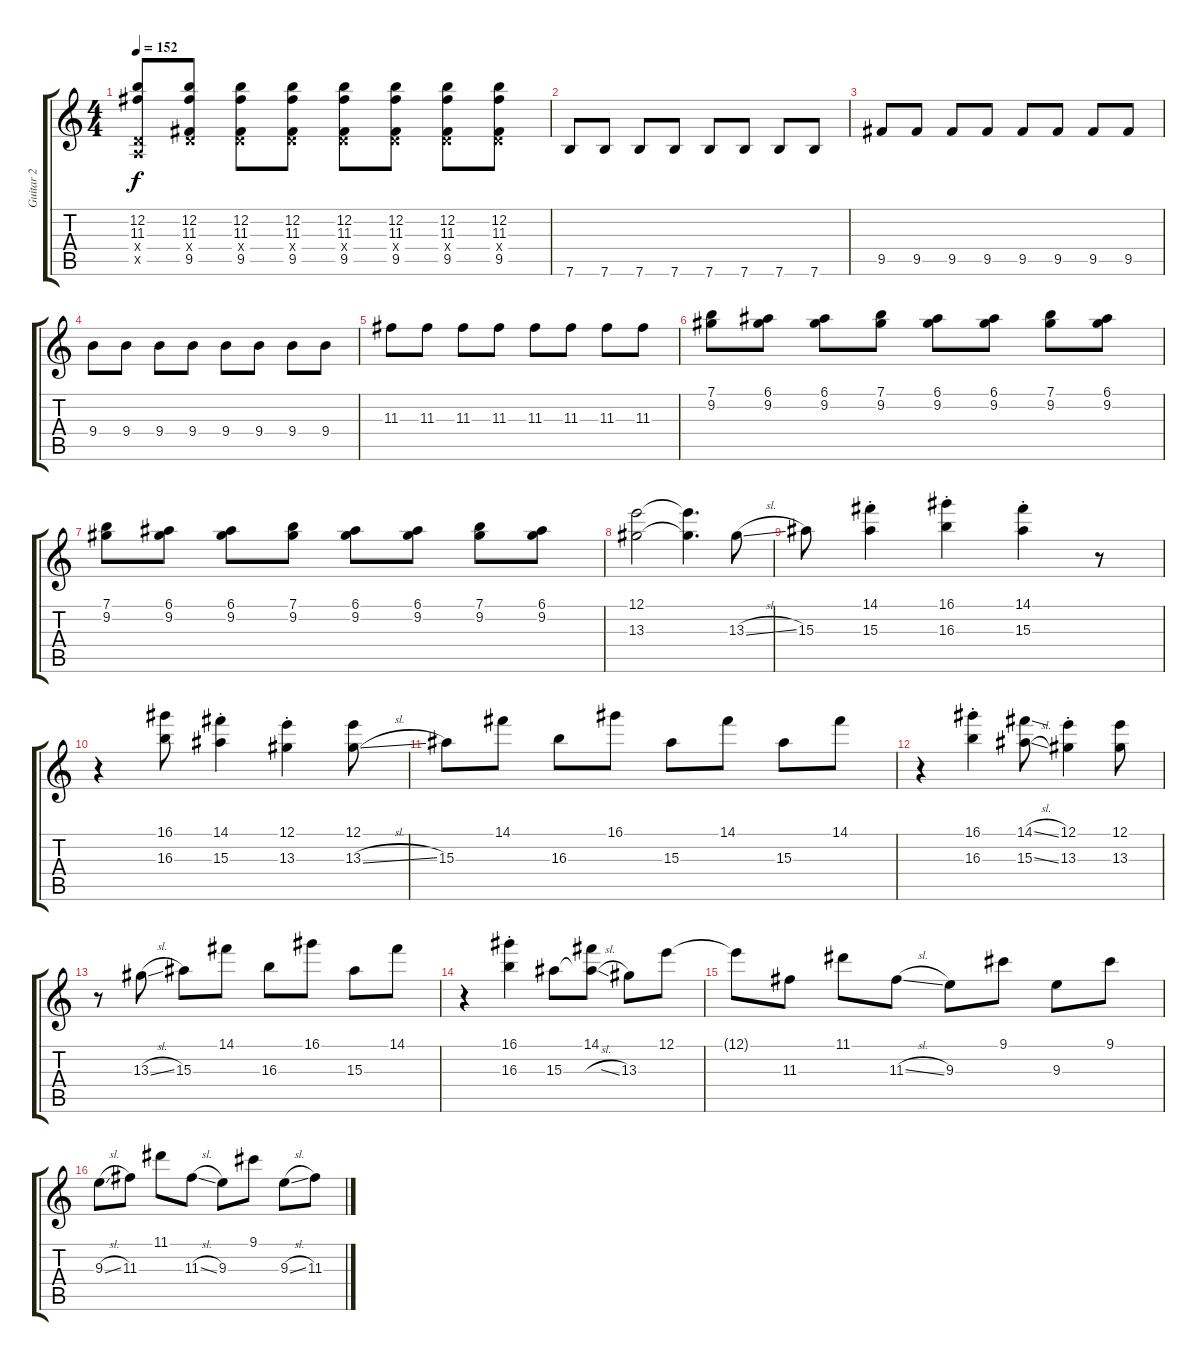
\track ("Guitar 2" "Guitar 2") {instrument electricguitarjazz}
\staff {score tabs}
\tuning (E4 B3 G3 D3 A2 E2) {hide}
\ts (4 4)
\tempo 152
\clef g2
\ks c
(12.2 11.3 0.4{x} 0.5{x}).8{dy f} (12.2 11.3 0.4{x} 9.5).8 (12.2 11.3 0.4{x} 9.5).8 (12.2 11.3 0.4{x} 9.5).8 (12.2 11.3 0.4{x} 9.5).8 (12.2 11.3 0.4{x} 9.5).8 (12.2 11.3 0.4{x} 9.5).8 (12.2 11.3 0.4{x} 9.5).8 |
7.6.8{volume 12} 7.6.8 7.6.8 7.6.8 7.6.8 7.6.8 7.6.8 7.6.8 |
9.5.8 9.5.8 9.5.8 9.5.8 9.5.8 9.5.8 9.5.8 9.5.8 |
9.4.8 9.4.8 9.4.8 9.4.8 9.4.8 9.4.8 9.4.8 9.4.8 |
11.3.8 11.3.8 11.3.8 11.3.8 11.3.8 11.3.8 11.3.8 11.3.8 |
(7.1 9.2).8{volume 10} (6.1 9.2).8 (6.1 9.2).8 (7.1 9.2).8 (6.1 9.2).8 (6.1 9.2).8 (7.1 9.2).8 (6.1 9.2).8 |
(7.1 9.2).8 (6.1 9.2).8 (6.1 9.2).8 (7.1 9.2).8 (6.1 9.2).8 (6.1 9.2).8 (7.1 9.2).8 (6.1 9.2).8 |
(12.1 13.3).2{volume 12} (12.1{t} 13.3{t}).4{d} 13.3{sl}.8 |
15.3.8 (14.1{st} 15.3{st}).4 (16.1{st} 16.3{st}).4 (14.1{st} 15.3{st}).4 r.8 |
r.4 (16.1 16.3).8 (14.1{st} 15.3{st}).4 (12.1{st} 13.3{st}).4 (12.1 13.3{sl}).8 |
15.3.8 14.1.8 16.3.8 16.1.8 15.3.8 14.1.8 15.3.8 14.1.8 |
r.4 (16.1{st} 16.3{st}).4 (14.1{sl} 15.3{sl}).8 (12.1{st} 13.3{st}).4 (12.1 13.3).8 |
r.8 13.3{sl}.8 15.3.8 14.1.8 16.3.8 16.1.8 15.3.8 14.1.8 |
r.4 (16.1{st} 16.3{st}).4 15.3.8 (14.1 15.3{sl t}).8 13.3.8 12.1.8 |
12.1{t}.8 11.3.8 11.1.8 11.3{sl}.8 9.3.8 9.1.8 9.3.8 9.1.8 |
9.3{sl}.8 11.3.8 11.1.8 11.3{sl}.8 9.3.8 9.1.8 9.3{sl}.8 11.3.8
